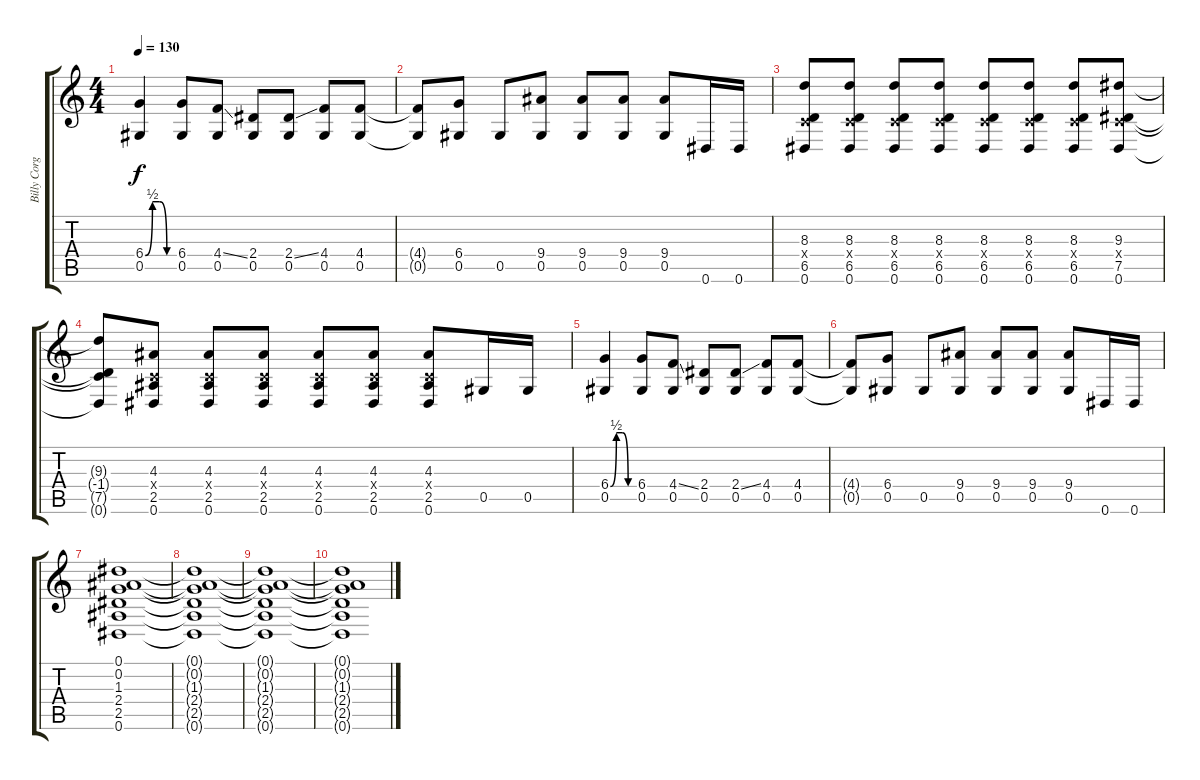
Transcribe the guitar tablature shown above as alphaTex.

\track ("Billy Corgan" "Billy Corg") {instrument distortionguitar}
\staff {score tabs}
\tuning (Eb4 Bb3 Gb3 Db3 Ab2 Eb2) {hide}
\ts (4 4)
\tempo 130
\clef g2
\ks c
(6.4{be (custom 0 0 15 2 30 2 45 0 60 0)} 0.5).4{dy f} (6.4 0.5).8 (4.4{ss} 0.5).8 (2.4 0.5).8 (2.4{ss} 0.5).8 (4.4 0.5).8 (4.4 0.5).8 |
(4.4{t} 0.5{t}).8 (6.4 0.5).8 0.5.8 (9.4 0.5).8 (9.4 0.5).8 (9.4 0.5).8 (9.4 0.5).8 0.6.16 0.6.16 |
(8.3 -1.4{x} 6.5 0.6).8 (8.3 -1.4{x} 6.5 0.6).8 (8.3 -1.4{x} 6.5 0.6).8 (8.3 -1.4{x} 6.5 0.6).8 (8.3 -1.4{x} 6.5 0.6).8 (8.3 -1.4{x} 6.5 0.6).8 (8.3 -1.4{x} 6.5 0.6).8 (9.3 -1.4{x} 7.5 0.6).8 |
(9.3{t} -1.4{t} 7.5{t} 0.6{t}).8 (4.3 -1.4{x} 2.5 0.6).8 (4.3 -1.4{x} 2.5 0.6).8 (4.3 -1.4{x} 2.5 0.6).8 (4.3 -1.4{x} 2.5 0.6).8 (4.3 -1.4{x} 2.5 0.6).8 (4.3 -1.4{x} 2.5 0.6).8 0.5.16 0.5.16 |
(6.4{be (custom 0 0 15 2 30 2 45 0 60 0)} 0.5).4 (6.4 0.5).8 (4.4{ss} 0.5).8 (2.4 0.5).8 (2.4{ss} 0.5).8 (4.4 0.5).8 (4.4 0.5).8 |
(4.4{t} 0.5{t}).8 (6.4 0.5).8 0.5.8 (9.4 0.5).8 (9.4 0.5).8 (9.4 0.5).8 (9.4 0.5).8 0.6.16 0.6.16 |
(0.1 0.2 1.3 2.4 2.5 0.6).1 |
(0.1{t} 0.2{t} 1.3{t} 2.4{t} 2.5{t} 0.6{t}).1 |
(0.1{t} 0.2{t} 1.3{t} 2.4{t} 2.5{t} 0.6{t}).1{volume 7} |
(0.1{t} 0.2{t} 1.3{t} 2.4{t} 2.5{t} 0.6{t}).1{volume 2}
